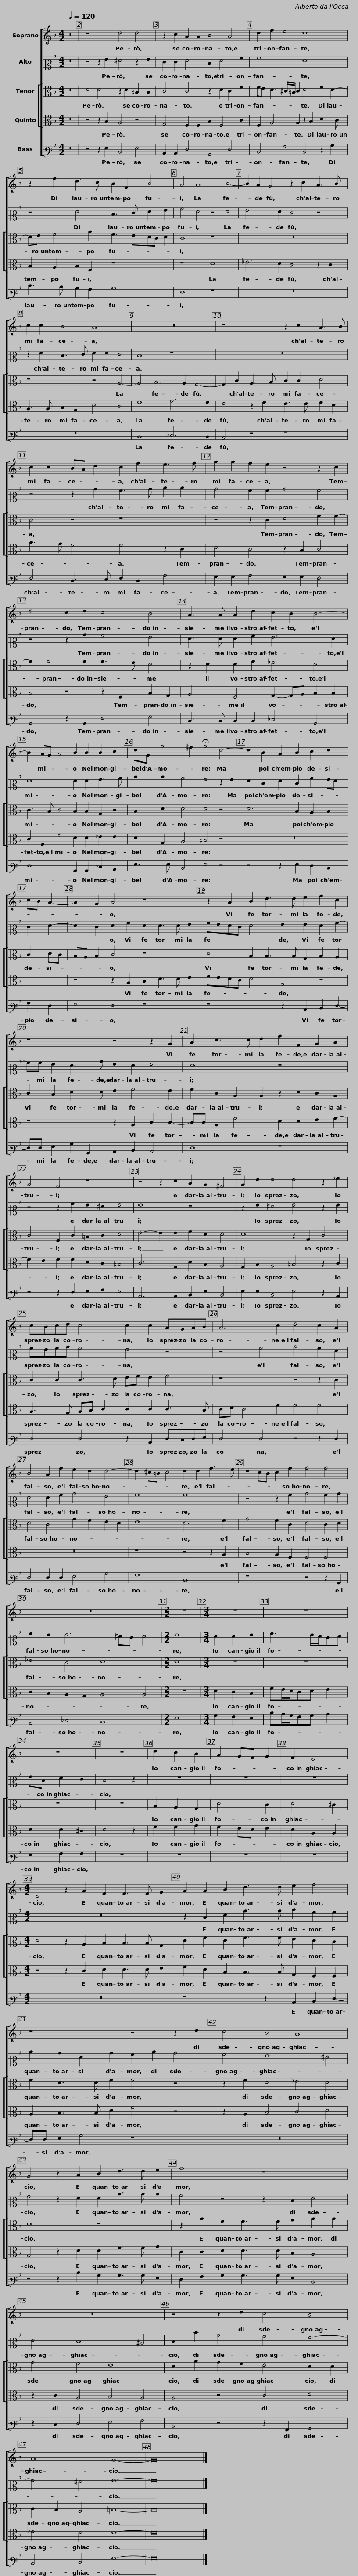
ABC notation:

X:1
%%score [ 1 2 [ 3 4 ] 5 ]
L:1/8
Q:1/4=120
M:4/2
I:linebreak $
K:F
V:1 treble
V:2 alto2
V:3 alto
V:4 alto
V:5 bass3
V:1
 z16 | z8 d4 d4 | z2 c2 A2 A2 B4 A4 |$ d2 f2 e4 d8 | z2 f2 d3 c B2 F2 B4 | %5
 A4 A8 B4- |$ B2 A2 G4 z2 c2 A3 B | c2 c2 B4 A8 | z16 |$ z8 z2 c2 A3 B | %10
 c2 c2 BA d2 c2 f2 e3 f |$ g2 g2 f2 e2 z4 z2 c2 |$ d4 c2 d2 c4 B4 | A3 A A2 d2 c2 B2 B4- |$ B2 AG A4 B2 B2 B2 c2 |$ %15
 dG g4 ^f2 !fermata!g4 d4- | d2 B2 A2 B2 c2 d2 cB A2- | A2 G2 A4 z8 |$ z2 A2 B2 d3 d e2 f2 c2 | z8 z4 z2 G2 |$ %20
 A2 c3 c d2 f2 F2 G2 A2 |$ G4 F4 z8 | z4 z2 c2 A2 G2 ^F4 | G2 d2 d4 d4 z2 _e2 |$ cBcd c4 c2 c2 AGAB | %25
 A6 c2 d4 c2 A2 |$ B4 A2 f2 e2 d2 d4- |$ d2 ^c=B c4 d2 d2 f3 e | d2 cB c2 f2 f4 f4 | z16 | %30
[M:2/2] z8 |$[M:3/4] z6 | z6 | z6 | z6 | %35
 d2 c2 B2 | A2 GF G2 | F2 E4 |$[M:4/2] D4 z2 A2 F2 F3 F G2 | A2 A2 B2 d3 d e2 f4 |$ %40
 z8 z4 z2 d2 |$ c4 B4 A8 | G4 z2 A2 B2 d3 d e2 | f8 z8 |$ z16 | %45
 z4 z2 d2 c4 B4 | A8 G8- |$ G16 |] %48
V:2
 z16 | z4 z2 G2 ^F4 z2 G2 | E2 E2 F4 D2 F4 A2 |$ A8 F8 | z4 F4 D3 E F2 G2 | %5
 A4 F4 z4 F4 |$ G6 F2 E4 z4 | z2 F2 D3 E F2 F2 E4 | D8 z8 |$ z16 | %10
 z4 z2 B2 A3 B c2 c2 |$ B4 A2 A2 B4 A4 |$ z4 z2 B2 A4 G4 | F3 F F2 A2 G6 F2 |$ F8 F2 F2 G3 A |$ %15
 B2 B2 A4 G4 z2 G2 | F2 D2 F2 D2 A2 GF E2 F2- | F2 E2 F2 A2 F2 F3 F G2 |$ AGFE F4 G2 G2 F2 A2- | AA G2 F3 B G2 F2 G4 |$ %20
 F8 z8 |$ z4 z2 A2 G2 ^F2 G4 | G8 z8 | z2 G2 ^F4 G4 z2 G2 |$ AGAB A4 G4 z4 | %25
 z4 A4 B4 A2 F2 |$ F4 F2 A2 B4 G4 |$ A8 A8 | z4 z2 A2 B4 A2 B2 | A2 G2 G6 ^FE F4 | %30
[M:2/2] G8 |$[M:3/4] F2 F2 G2 | A3 G/F/EF | GD F2 E2 | D4 z2 | %35
 z6 | z6 | z6 |$[M:4/2] z16 | z2 D2 F2 B3 B c2 A2 A2 |$ %40
 c2 B2 F2 B2 A2 c2 B4 |$ A4 G8 ^F4 | G4 z2 F2 F2 B3 B B2 | A4 z4 z2 D2 F4 |$ E4 D8 ^C4 | %45
 D2 d2 B4 A4 G4- | G4 ^F4 G8- |$ G16 |] %48
V:3
 z16 | D4 D4 z2 D2 =B,2 B,2 | C4 C4 z2 D2 C2 F2 |$ FE D3 ^C/=B,/ C2 D4 F2 D2- | DE F4 A2 F3 EDC D2 | %5
 C8 z8 |$ z16 | z8 z4 A,4- | A,4 B,6 A,2 G,4- |$ G,2 C2 A,3 B, C2 C2 D4 | %10
 C4 z4 z8 |$ z4 z2 C2 D4 F2 F2- |$ F2 F4 F2 F3 E D4 | z2 D2 D2 F2 _E4 D4 |$ C3 B, C4 B,2 B,2 G,2 C2 |$ %15
 B,2 D2 D4 D4 z4 | D6 B,2 A,2 B,2 C2 DC | B,A, B,2 C4 z8 |$ D4 B,2 B,3 B, G,2 B,2 A,2 | C2 B,2 D3 D E2 F4 E2 |$ %20
 F2 C2 A,2 A,2 z2 D2 C2 A,2 |$ C4 F,2 C2 =B,2 C2 D4 | E4- E2 E2 F2 D2 D4 | D8 z2 G,2 C4 |$ C2 C2 C3 D EF E2 F4 | %25
 z8 z4 z2 C2 |$ D4 C4 G2 F2 E2 D2 |$ E8 D6 F2 | G4 F2 C2 D4 C2 D2 | _E4 C4 D8 | %30
[M:2/2] D8 |$[M:3/4] z6 | z6 | z6 | z6 | %35
 B,2 A,2 G,2 | D4 C2 | D4 ^C2 |$[M:4/2] D4 z2 A,2 B,2 B,3 B, G,2 | D2 F2 D2 F3 F E2 D2 C2 |$ %40
 F2 D3 D F2 F4 z4 |$ z2 F2 D4 _E4 D4 | D8 z8 | z2 A2 F2 F3 F G2 A2 A2 |$ G4 F4 E8 | %45
 D2 A2 G2 F2 E4 D2 D2 | C2 B,2 A,4 =B,8- |$ B,16 |] %48
V:4
 z16 | z4 z2 B,2 A,4 z4 | G,4 F,2 F,2 B,2 F,4 C2 |$ F,2 A,4 A,2 z2 B,2 D3 C | B,2 A,2 B,2 F,2 z8 | %5
 z8 D8 |$ _E6 D2 C4 z2 C2 | A,3 A, B,2 G,2 D4 C4 | F8 G6 F2 |$ E4 z2 F2 E3 E F2 D2 | %10
 A3 G F4 F4 z2 C2 |$ D4 C4 z2 B,2 C4 |$ B,4 z4 z2 F,2 B,2 G,2 | A,4 F,4 G,2- G,A, B,2 B,2 |$ C2 F,2 F4 D2 D2 _E2 E2 |$ %15
 D2 G,2 A,4 =B,4 z4 | z16 | z4 z2 A,2 B,2 D3 D E2 |$ FEDC D4 G,4 z4 | z8 z2 A,2 C2 C2- |$ %20
 CC A,2 F4 D2 D2 E2 F2- |$ F2 E2 F2 F2 D2 C2 =B,4 | C6 G,2 D2 B,2 A,4 | G,2 B,2 A,4 =B,4 z2 C2 |$ A,3 G, A,B, C2 C2 C2 C3 B, | %25
 CD C4 F2 F4 F4 |$ z16 |$ z8 z4 z2 A,2 | B,4 A,2 F,2 F,4 F,4 | C2 B,2 A,2 G,2 A,4 A,4 | %30
[M:2/2] z8 |$[M:3/4] D2 C2 B,2 | FE/D/CD E2 | D2 D2 ^C2 | D4 z2 | %35
 F2 F2 G2 | F2 ED E2 | D2 A,2 A,2 |$[M:4/2] z4 z2 C2 D2 D3 D E2 | F2 D2 B,2 B,3 B, G,2 F,2 F,2 |$ %40
 A,2 B,3 B, D2 F4 z4 |$ z2 A,2 B,4 C4 D4 | G,4 z2 D2 D2 F3 F G2 | C2 C2 D2 D3 D B,2 A,4 |$ z2 C2 A,4 B,4 A,4 | %45
 A,4 z4 C4 D4 | _E4 D4 D8- |$ D16 |] %48
V:5
 z16 | z4 z2 G,2 D,4 G,4 | C,2 C,2 F,4 B,,4 F,4 |$ D,4 A,4 D,4 z2 B,2 | D3 C B,2 A,2 B,8 | %5
 F,8 z8 |$ z16 | z16 | D,8 _E,6 D,2 |$ C,4 z4 z8 | %10
 F,4 D,3 E, F,2 D,2 A,4 |$ G,2 G,2 A,4 G,2 G,2 F,4 |$ B,,4 z2 B,,2 F,4 G,4 | D,3 D, D,2 D,2 _E,4 B,,4 |$ F,8 B,,2 B,,2 _E,2 C,2 |$ %15
 G,3 G, D,4 G,4 z4 | z4 z2 G,2 F,2 D,2 A,2 F,2 | G,4 F,4 z8 |$ z8 z2 C,2 D,2 F,2- | F,F, G,2 B,2 B,,2 C,2 D,2 C,4 |$ %20
 F,8 z8 |$ z4 z2 F,2 G,2 A,2 G,4 | C,6 C,2 D,2 G,2 D,4 | G,2 G,2 D,4 G,4 z2 C,2 |$ F,4 F,4 z2 C,2 F,E,F,G, | %25
 F,4 F,4 z4 z2 F,2 |$ F,4 F,2 F,2 G,4 B,4 |$ A,8 D,8 | z8 z4 z2 B,,2 | C,4 _E,4 D,8 | %30
[M:2/2] G,8 |$[M:3/4] B,2 A,2 G,2 | DC/B,/A,B, C2 | G,2 A,2 A,2 | z6 | %35
 z6 | z6 | z6 |$[M:4/2] z16 | z8 z2 C,2 D,2 F,2- |$ %40
 F,F, G,2 B,4 z8 |$ z16 | z4 z2 D2 B,2 B,3 B, G,2 | F,2 A,2 B,2 B,3 B, G,2 D,4 |$ z2 E,2 F,4 G,4 A,4 | %45
 D,4 z4 z2 A,,2 B,,4 | C,4 D,4 G,8- |$ G,16 |] %48
